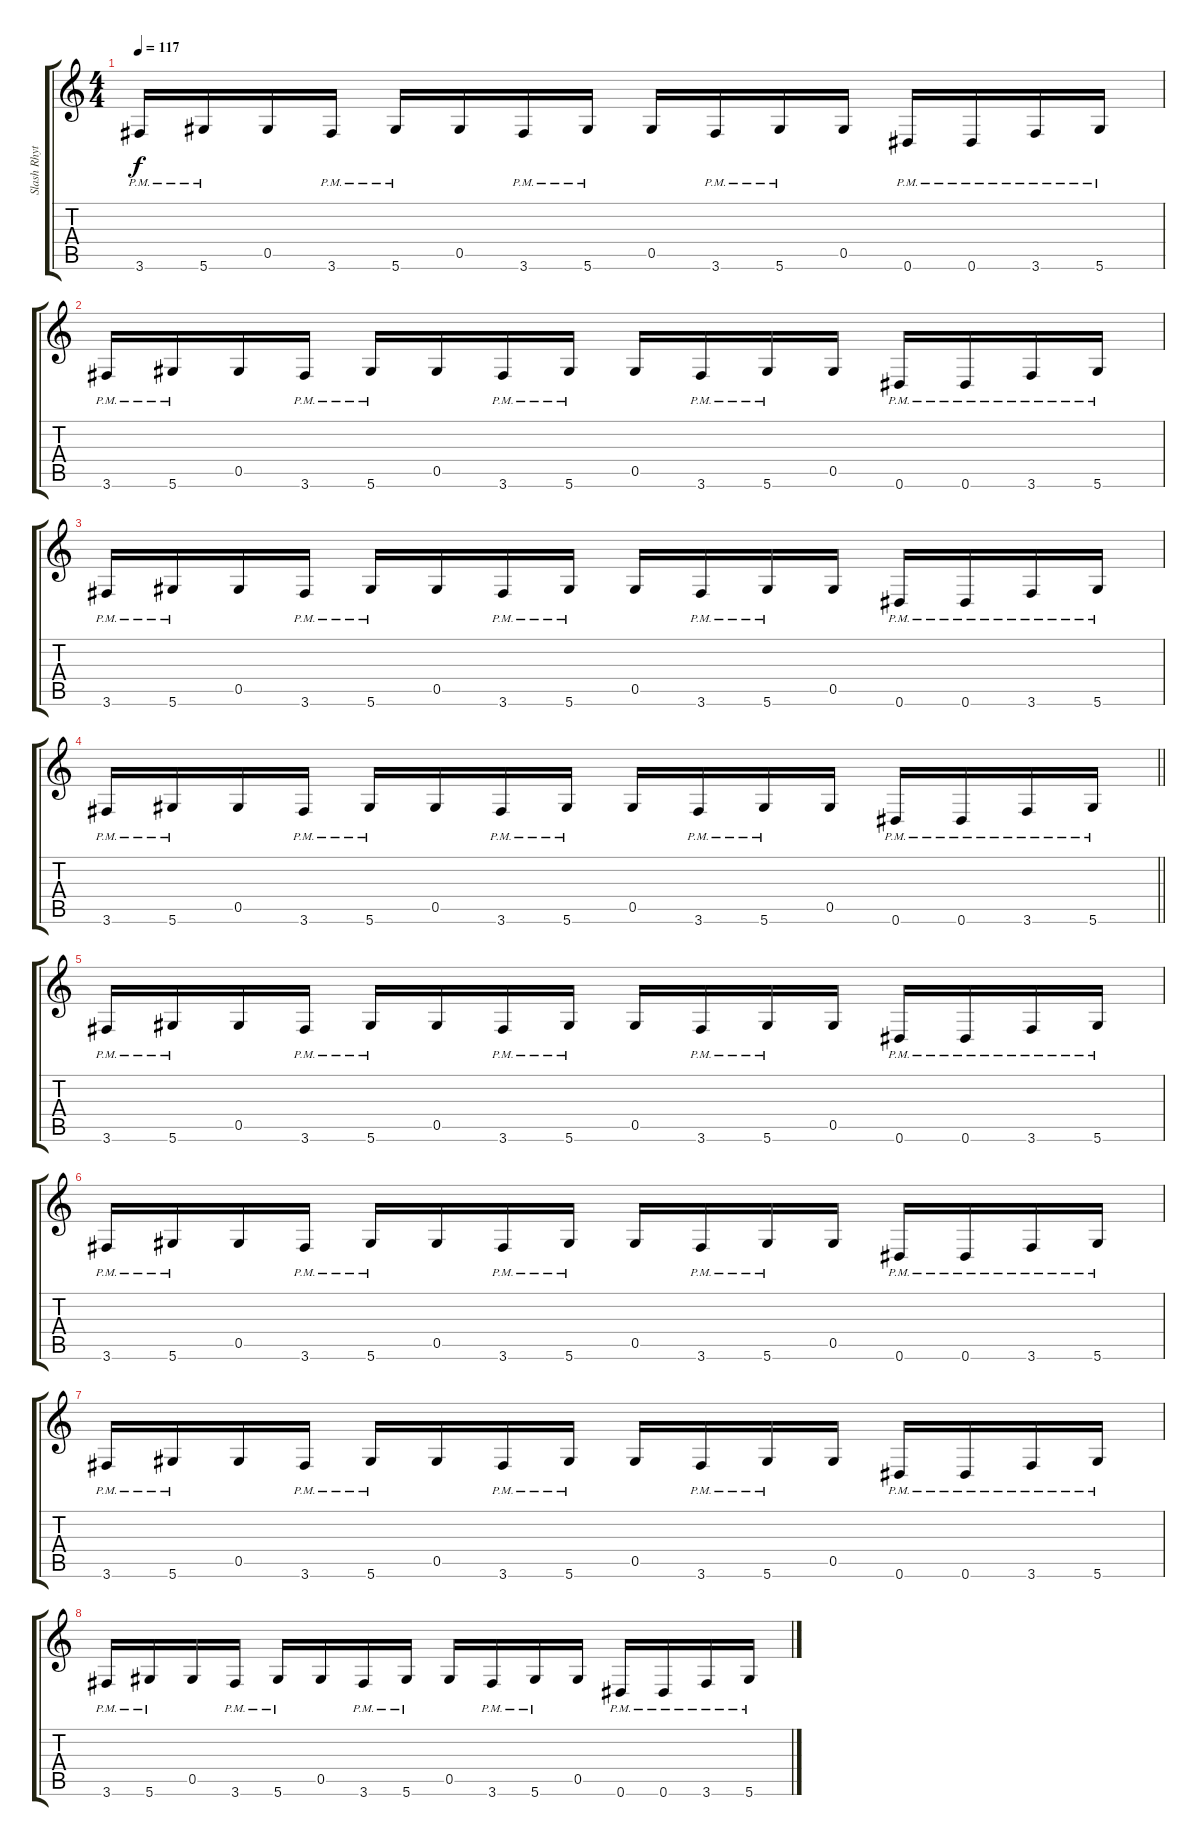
\track ("Slash Rhythm" "Slash Rhyt") {instrument electricguitarclean}
\staff {score tabs}
\tuning (Eb4 Bb3 Gb3 Db3 Ab2 Eb2) {hide}
\ts (4 4)
\tempo 117
\clef g2
\ks c
3.6{pm}.16{dy f} 5.6{pm}.16 0.5.16 3.6{pm}.16 5.6{pm}.16 0.5.16 3.6{pm}.16 5.6{pm}.16 0.5.16 3.6{pm}.16 5.6{pm}.16 0.5.16 0.6{pm}.16 0.6{pm}.16 3.6{pm}.16 5.6{pm}.16 |
3.6{pm}.16 5.6{pm}.16 0.5.16 3.6{pm}.16 5.6{pm}.16 0.5.16 3.6{pm}.16 5.6{pm}.16 0.5.16 3.6{pm}.16 5.6{pm}.16 0.5.16 0.6{pm}.16 0.6{pm}.16 3.6{pm}.16 5.6{pm}.16 |
3.6{pm}.16 5.6{pm}.16 0.5.16 3.6{pm}.16 5.6{pm}.16 0.5.16 3.6{pm}.16 5.6{pm}.16 0.5.16 3.6{pm}.16 5.6{pm}.16 0.5.16 0.6{pm}.16 0.6{pm}.16 3.6{pm}.16 5.6{pm}.16 |
\barLineRight lightlight
3.6{pm}.16 5.6{pm}.16 0.5.16 3.6{pm}.16 5.6{pm}.16 0.5.16 3.6{pm}.16 5.6{pm}.16 0.5.16 3.6{pm}.16 5.6{pm}.16 0.5.16 0.6{pm}.16 0.6{pm}.16 3.6{pm}.16 5.6{pm}.16 |
3.6{pm}.16 5.6{pm}.16 0.5.16 3.6{pm}.16 5.6{pm}.16 0.5.16 3.6{pm}.16 5.6{pm}.16 0.5.16 3.6{pm}.16 5.6{pm}.16 0.5.16 0.6{pm}.16 0.6{pm}.16 3.6{pm}.16 5.6{pm}.16 |
3.6{pm}.16 5.6{pm}.16 0.5.16 3.6{pm}.16 5.6{pm}.16 0.5.16 3.6{pm}.16 5.6{pm}.16 0.5.16 3.6{pm}.16 5.6{pm}.16 0.5.16 0.6{pm}.16 0.6{pm}.16 3.6{pm}.16 5.6{pm}.16 |
3.6{pm}.16 5.6{pm}.16 0.5.16 3.6{pm}.16 5.6{pm}.16 0.5.16 3.6{pm}.16 5.6{pm}.16 0.5.16 3.6{pm}.16 5.6{pm}.16 0.5.16 0.6{pm}.16 0.6{pm}.16 3.6{pm}.16 5.6{pm}.16 |
3.6{pm}.16 5.6{pm}.16 0.5.16 3.6{pm}.16 5.6{pm}.16 0.5.16 3.6{pm}.16 5.6{pm}.16 0.5.16 3.6{pm}.16 5.6{pm}.16 0.5.16 0.6{pm}.16 0.6{pm}.16 3.6{pm}.16 5.6{pm}.16
